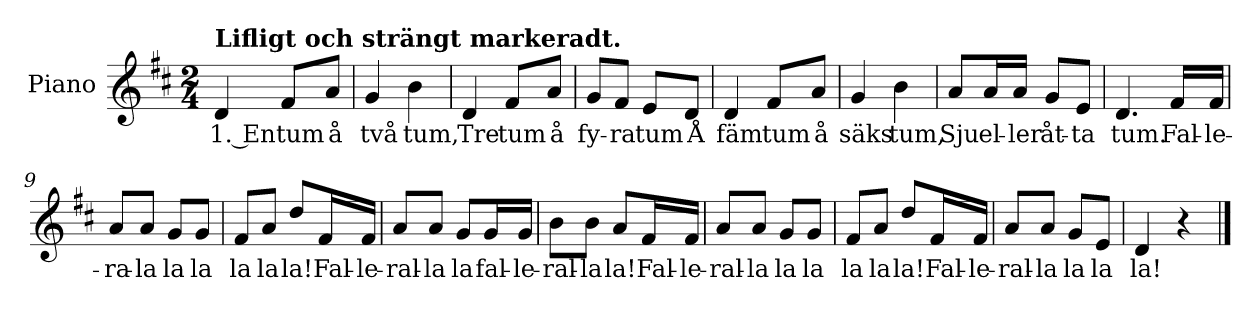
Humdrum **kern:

**kern	**text
*part1	*part1
*staff1	*staff1
*I"Piano	*
*I'Pno.	*
*clefG2	*
*k[f#c#]	*
*M2/4	*
=1	=1
!LO:TX:a:B:t=Lifligt och strängt markeradt.	!
!	!LO:LY:b
4d/	1. En
!	!LO:LY:b
8f#/L	tum
!	!LO:LY:b
8a/J	å
=2	=2
!	!LO:LY:b
4g/	två
!	!LO:LY:b
4b\	tum,
=3	=3
!	!LO:LY:b
4d/	Tre
!	!LO:LY:b
8f#/L	tum
!	!LO:LY:b
8a/J	å
=4	=4
!	!LO:LY:b
8g/L	fy-
!	!LO:LY:b
8f#/J	-ra
!	!LO:LY:b
8e/L	tum
!	!LO:LY:b
8d/J	Å
!!LO:LB:g=z
=5	=5
!	!LO:LY:b
4d/	fäm
!	!LO:LY:b
8f#/L	tum
!	!LO:LY:b
8a/J	å
=6	=6
!	!LO:LY:b
4g/	säks
!	!LO:LY:b
4b\	tum,
=7	=7
!	!LO:LY:b
8a/L	Sju
!	!LO:LY:b
16a/L	el-
!	!LO:LY:b
16a/JJ	-ler
!	!LO:LY:b
8g/L	åt-
!	!LO:LY:b
8e/J	-ta
=8	=8
!	!LO:LY:b
4.d/	tum.
!	!LO:LY:b
16f#/LL	Fal-
!	!LO:LY:b
16f#/JJ	-le-
!!LO:LB:g=z
=9	=9
!	!LO:LY:b
8a/L	-ra-
!	!LO:LY:b
8a/J	-la
!	!LO:LY:b
8g/L	la
!	!LO:LY:b
8g/J	la
=10	=10
!	!LO:LY:b
8f#/L	la
!	!LO:LY:b
8a/J	la
!	!LO:LY:b
8dd/L	la!
!	!LO:LY:b
16f#/L	Fal-
!	!LO:LY:b
16f#/JJ	-le-
=11	=11
!	!LO:LY:b
8a/L	-ral-
!	!LO:LY:b
8a/J	-la
!	!LO:LY:b
8g/L	la
!	!LO:LY:b
16g/L	fal-
!	!LO:LY:b
16g/JJ	-le-
=12	=12
!	!LO:LY:b
8b\L	-ral-
!	!LO:LY:b
8b\J	-la
!	!LO:LY:b
8a/L	la!
!	!LO:LY:b
16f#/L	Fal-
!	!LO:LY:b
16f#/JJ	-le-
!!LO:LB:g=z
=13	=13
!	!LO:LY:b
8a/L	-ral-
!	!LO:LY:b
8a/J	-la
!	!LO:LY:b
8g/L	la
!	!LO:LY:b
8g/J	la
=14	=14
!	!LO:LY:b
8f#/L	la
!	!LO:LY:b
8a/J	la
!	!LO:LY:b
8dd/L	la!
!	!LO:LY:b
16f#/L	Fal-
!	!LO:LY:b
16f#/JJ	-le-
=15	=15
!	!LO:LY:b
8a/L	-ral-
!	!LO:LY:b
8a/J	-la
!	!LO:LY:b
8g/L	la
!	!LO:LY:b
8e/J	la
=16	=16
!	!LO:LY:b
4d/	la!
4r	.
==	==
*-	*-
